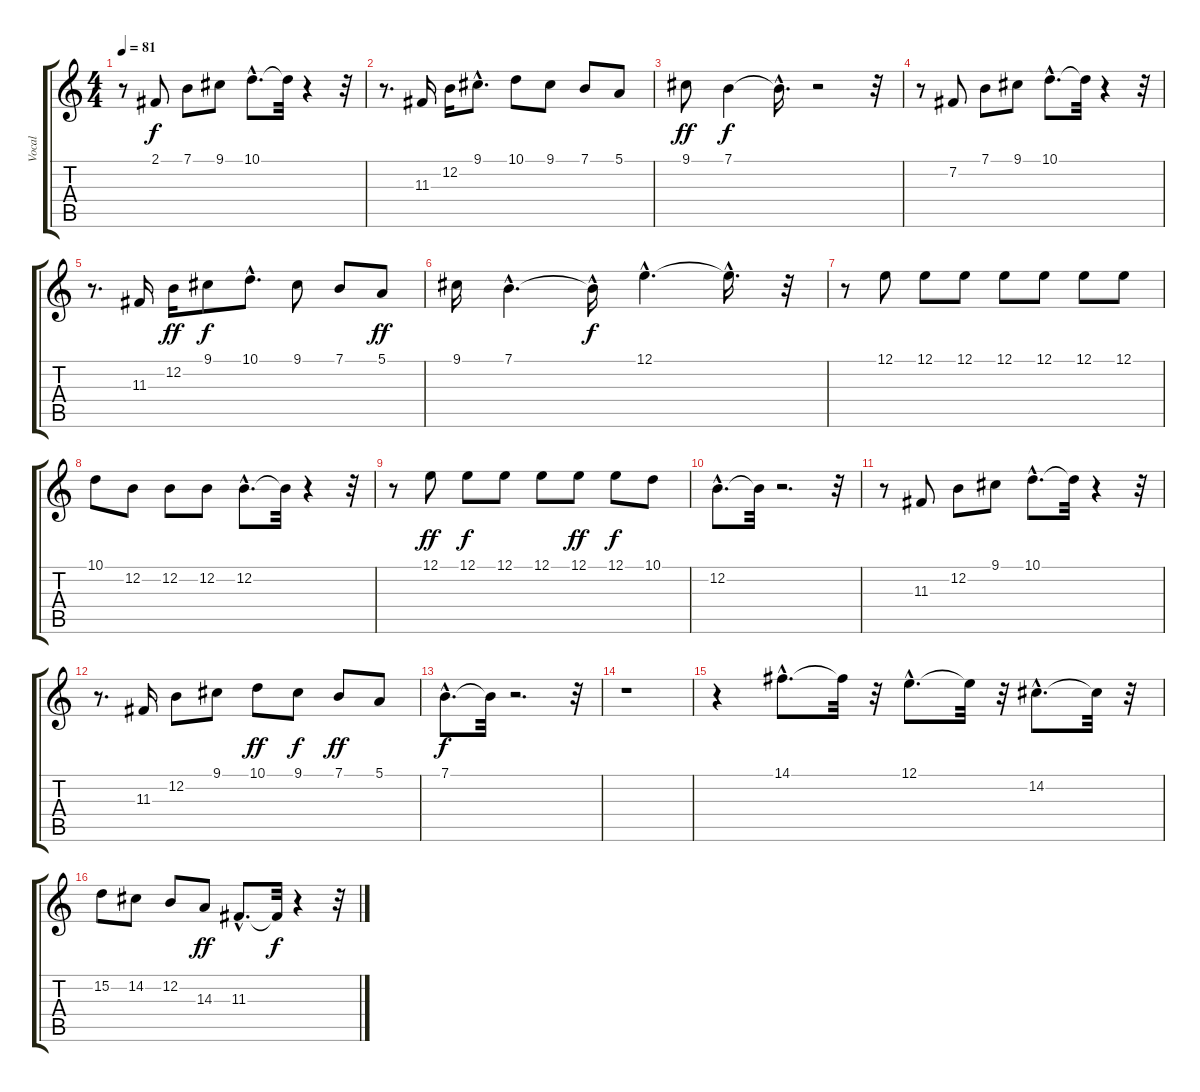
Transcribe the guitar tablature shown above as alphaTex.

\track ("Vocal" "Vocal") {instrument voiceoohs}
\staff {score tabs}
\tuning (E4 B3 G3 D3 A2 E2) {hide}
\ts (4 4)
\tempo 81
\clef g2
\ks c
r.8{dy f} 2.1.8 7.1.8 9.1.8 10.1{hac}.8{d} 10.1{t}.32 r.4 r.32 |
r.8{d} 11.3.16 12.2.16 9.1{hac}.8{d} 10.1.8 9.1.8 7.1.8 5.1.8 |
9.1.8{dy ff} 7.1.4{dy f} 7.1{hac t}.16{d} r.2 r.32 |
r.8 7.2.8 7.1.8 9.1.8 10.1{hac}.8{d} 10.1{t}.32 r.4 r.32 |
r.8{d} 11.3.16 12.2.16{dy ff} 9.1.8{dy f} 10.1{hac}.8{d} 9.1.8 7.1.8 5.1.8{dy ff} |
9.1.16 7.1{hac}.4{d} 7.1{hac t}.16{dy f} 12.1{hac}.4{d} 12.1{hac t}.16{d} r.32 |
r.8 12.1.8 12.1.8 12.1.8 12.1.8 12.1.8 12.1.8 12.1.8 |
10.1.8 12.2.8 12.2.8 12.2.8 12.2{hac}.8{d} 12.2{t}.32 r.4 r.32 |
r.8 12.1.8{dy ff} 12.1.8{dy f} 12.1.8 12.1.8 12.1.8{dy ff} 12.1.8{dy f} 10.1.8 |
12.2{hac}.8{d} 12.2{t}.32 r.2{d} r.32 |
r.8 11.3.8 12.2.8 9.1.8 10.1{hac}.8{d} 10.1{t}.32 r.4 r.32 |
r.8{d} 11.3.16 12.2.8 9.1.8 10.1.8{dy ff} 9.1.8{dy f} 7.1.8{dy ff} 5.1.8 |
7.1{hac}.8{d dy f} 7.1{t}.32 r.2{d} r.32 |
r.1 |
r.4 14.1{hac}.8{d} 14.1{t}.32 r.32 12.1{hac}.8{d} 12.1{t}.32 r.32 14.2{hac}.8{d} 14.2{t}.32 r.32 |
15.2.8 14.2.8 12.2.8 14.3.8{dy ff} 11.3{hac}.8{d} 11.3{t}.32{dy f} r.4 r.32
